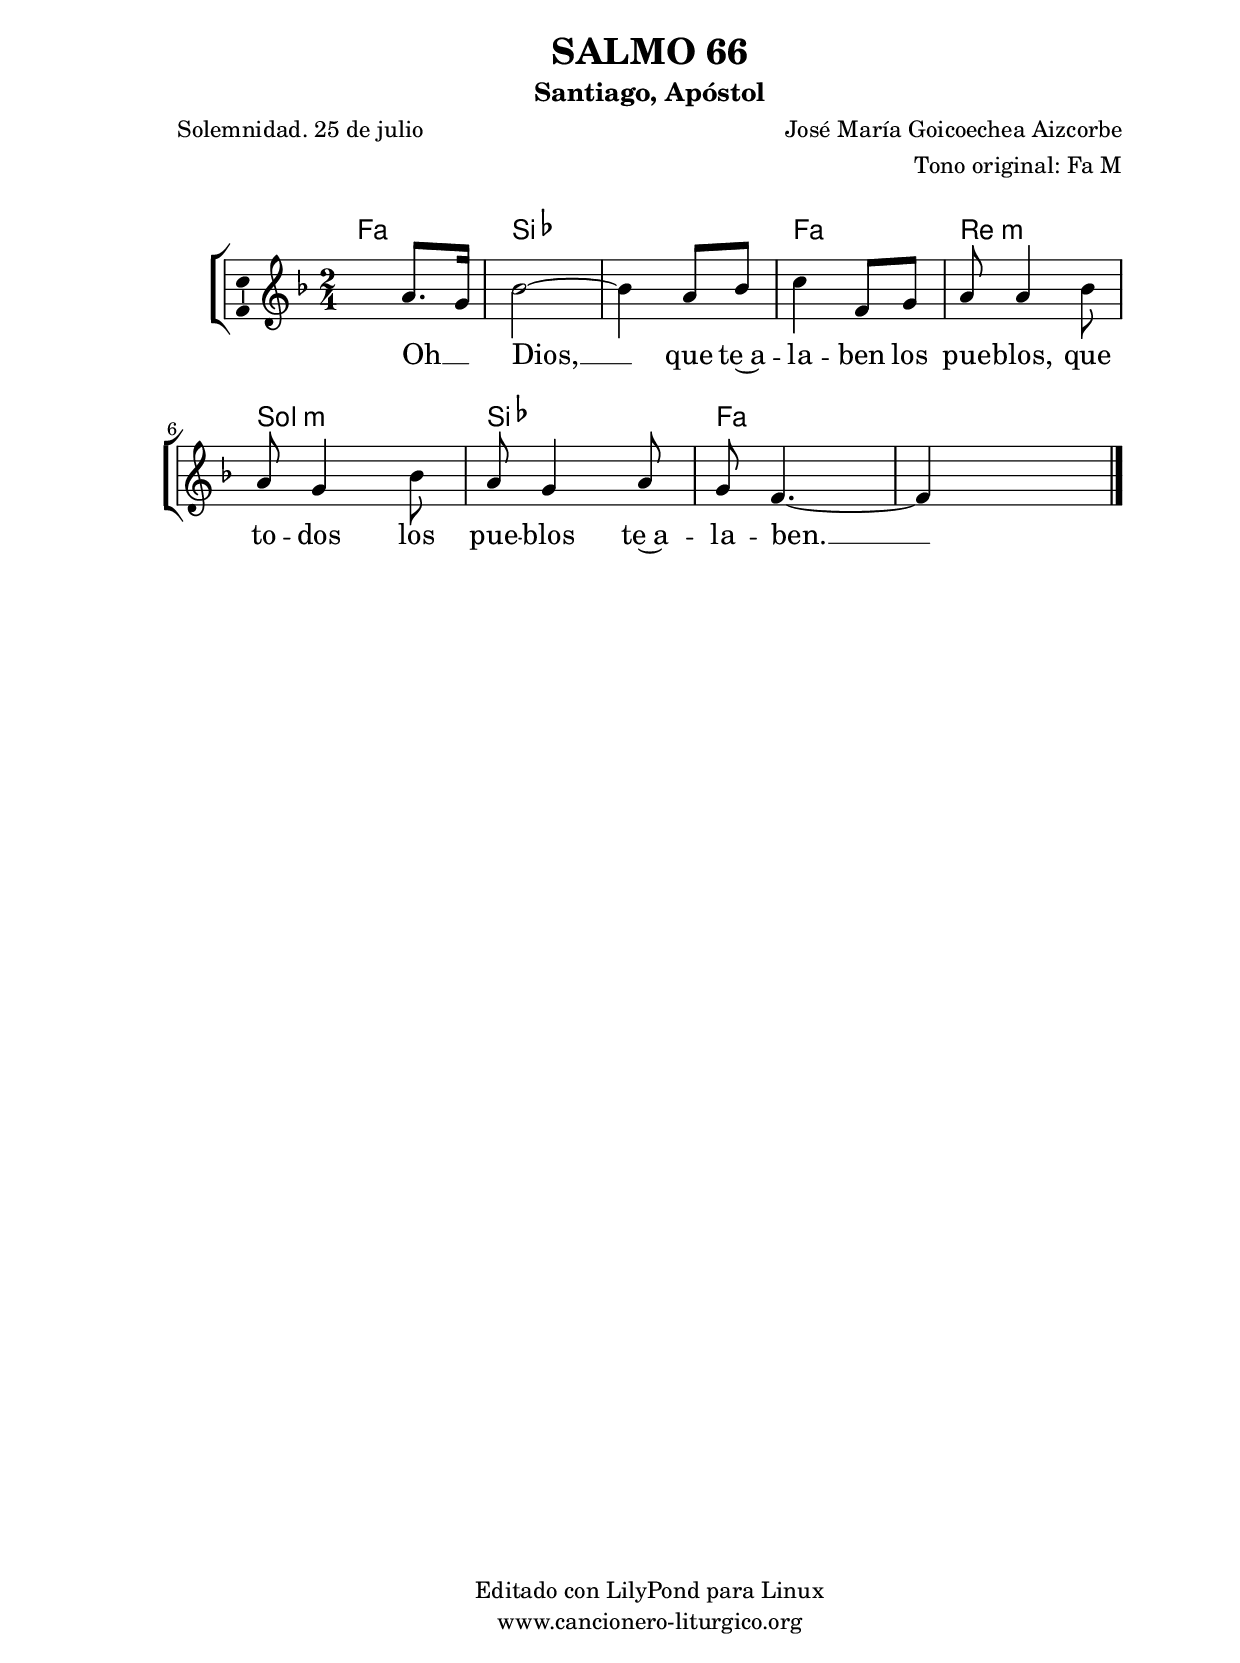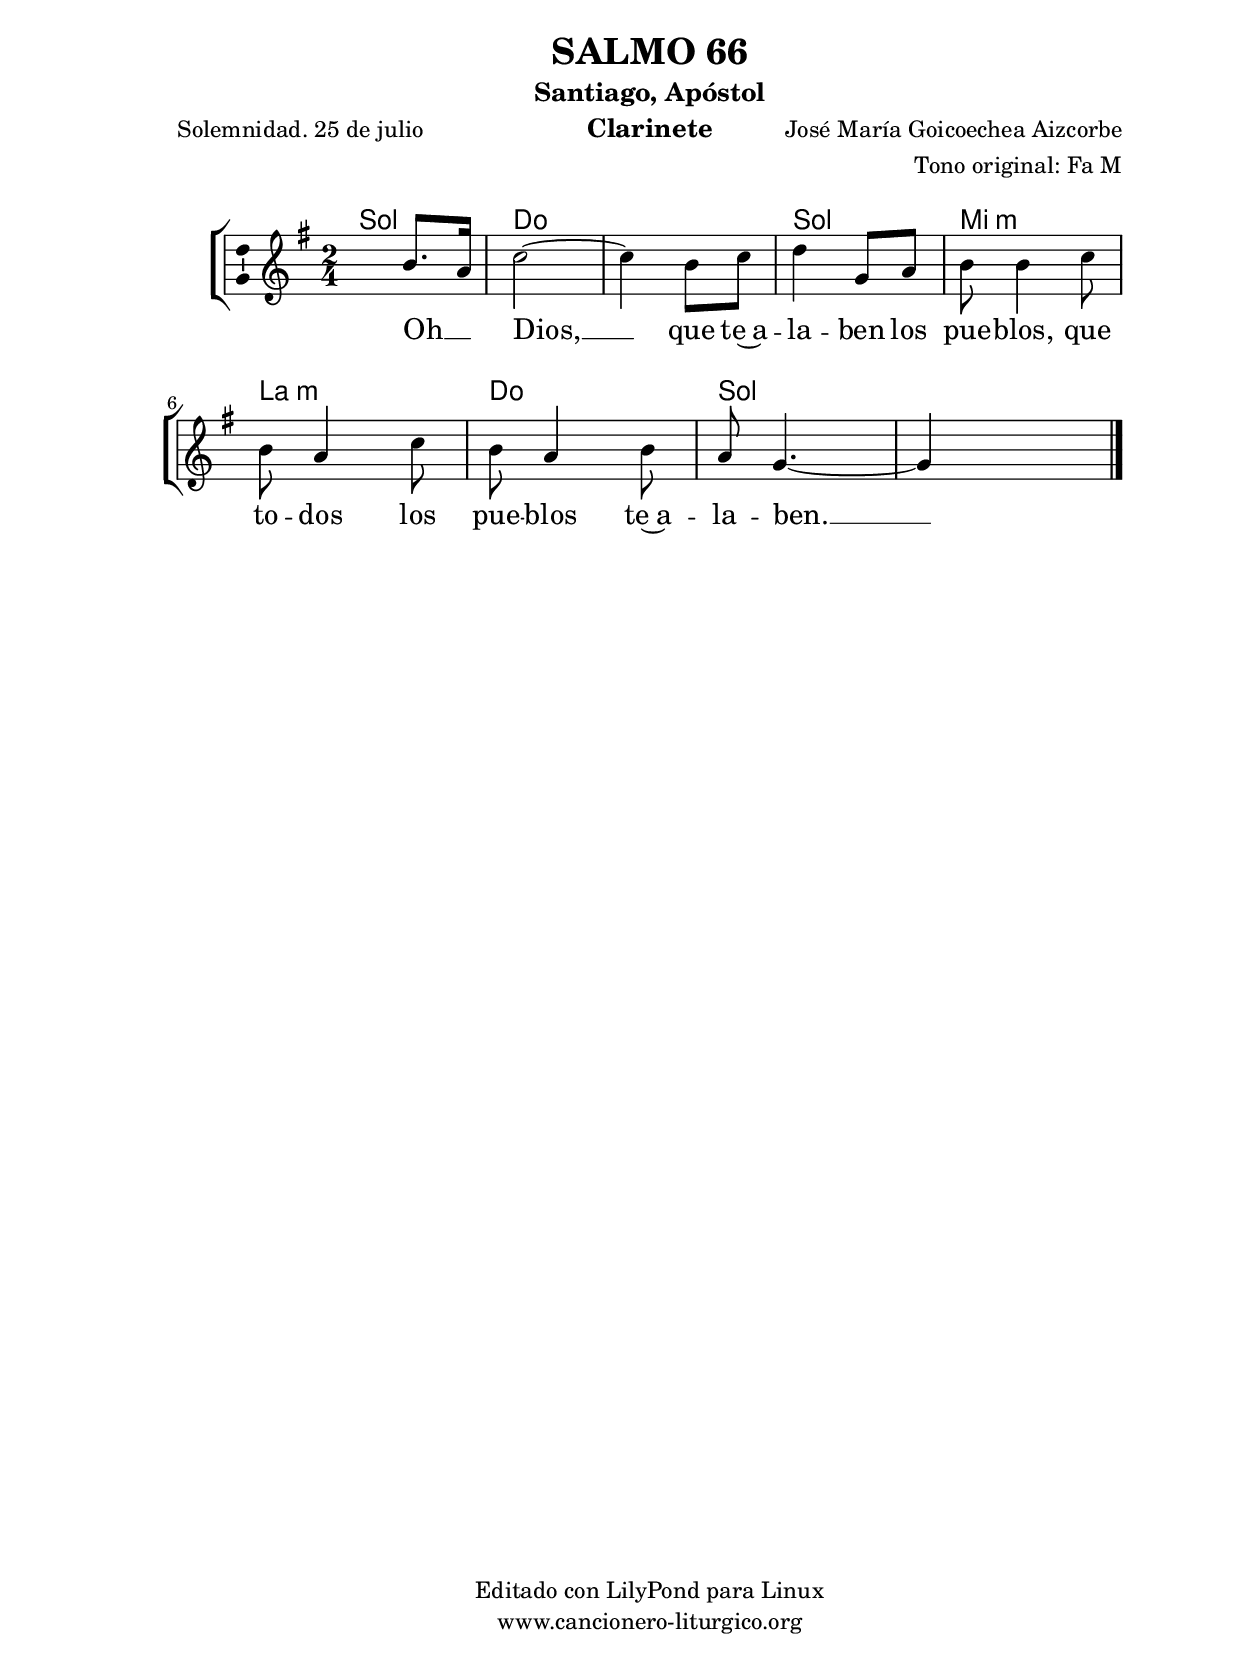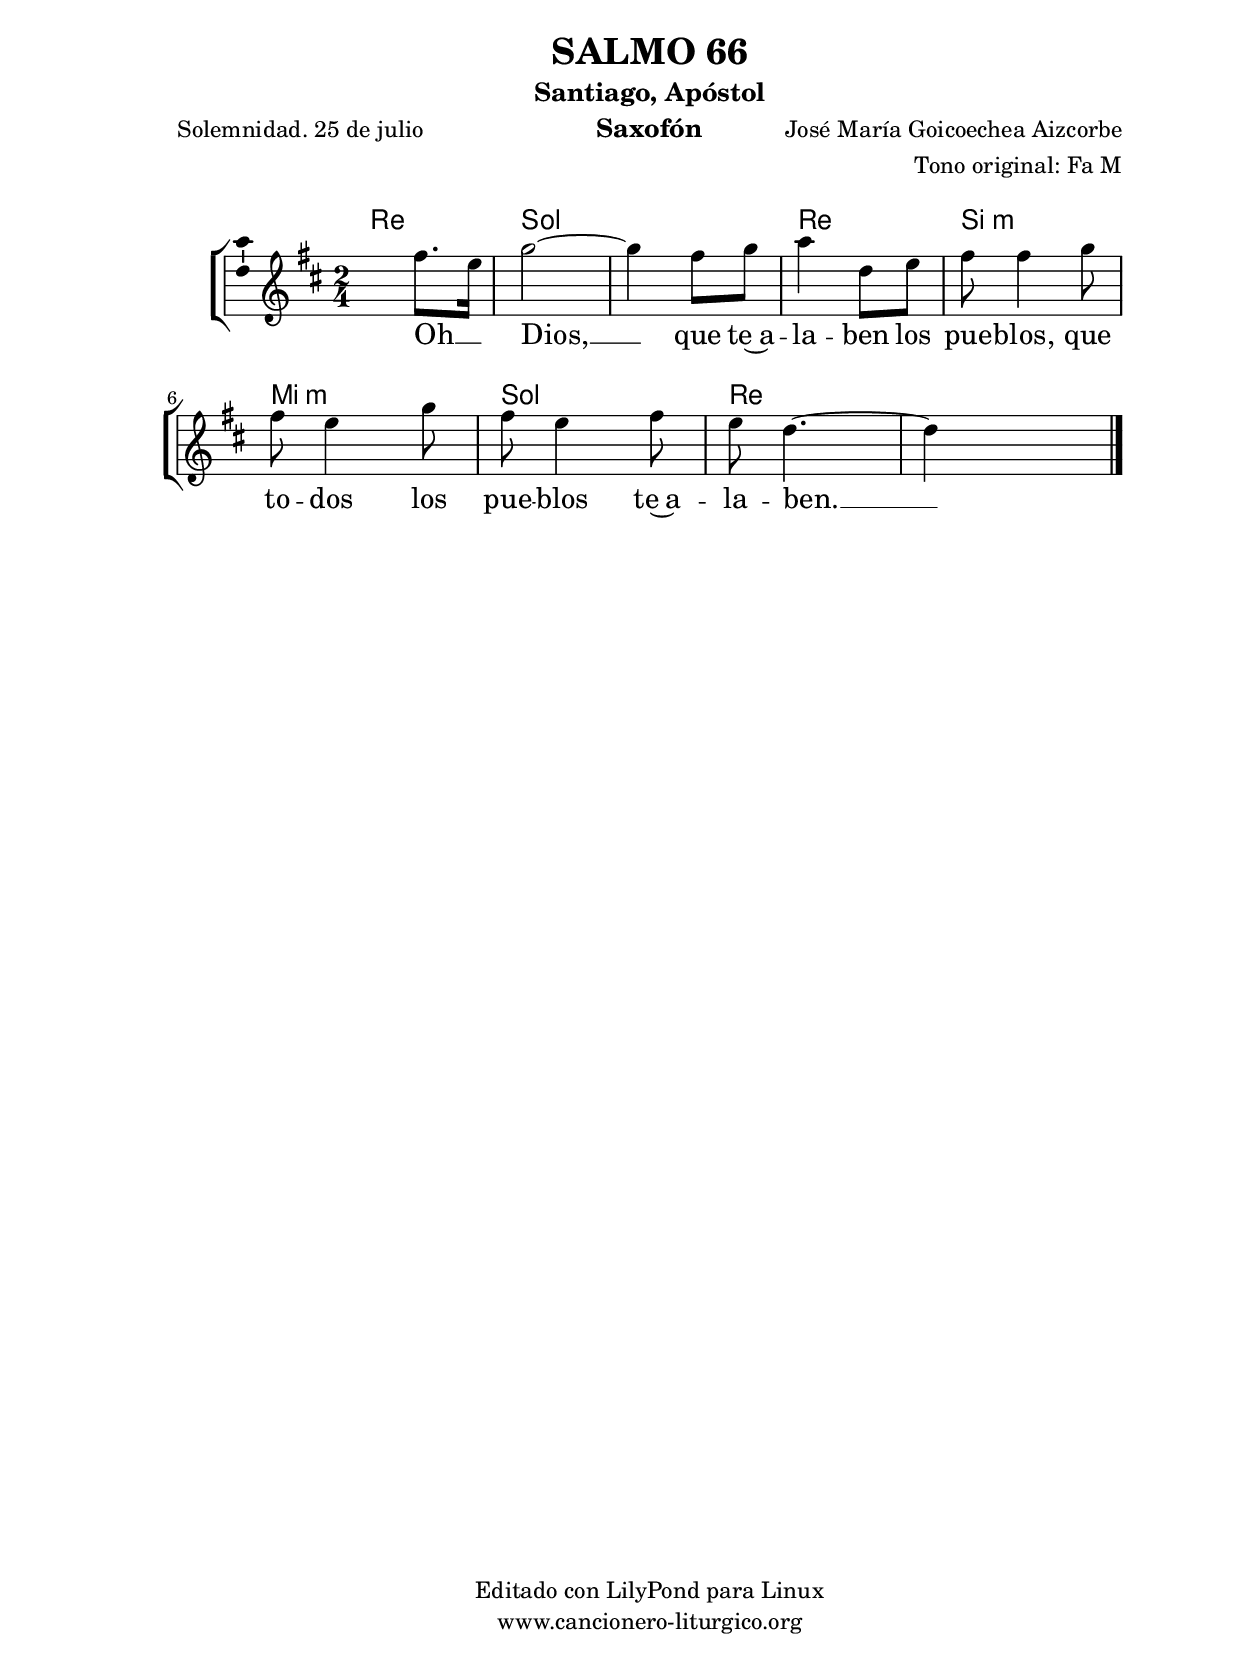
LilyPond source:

%
%para convertir .midi en .wav:
%timidity filename.midi -Ow -o finename.wav
%
%
%Para convertir de .wav a .mp3:
%lame -h -m j filename.wav
%
%
%para escuchar el midi:
%timidity nombrefichero.midi
%


%versión de lilypond para la que se ha escrito esta partitura:
\version "2.16.0"

	%Tamaño papel
	#(set-default-paper-size "a4")
	%Tamaño partitura
	#(set-global-staff-size 20)
	%No responde al pulsar sobre una nota
	#(ly:set-option 'point-and-click #f)

%parámetros del encabezamiento:
\header {
	title = "SALMO 66"
	subtitle = "Santiago, Apóstol"
	composer = "José María Goicoechea Aizcorbe"
	poet = "Solemnidad. 25 de julio"
	meter = ""
	arranger = "Tono original: Fa M"
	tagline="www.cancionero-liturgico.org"
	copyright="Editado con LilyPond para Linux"
	}

%parámetros asociados al papel:
\paper  {
	oddHeaderMarkup = \markup {\fill-line { \on-the-fly #not-first-page \fromproperty #'header:title \on-the-fly #not-first-page \fromproperty #'header:composer }}
	evenHeaderMarkup = \markup {\fill-line { \fromproperty #'header:composer \fromproperty #'header:title }}
	#(set-paper-size "a4")
	print-page-number = ##f
	first-page-number = 1
	print-first-page-number = ##f
%	head-separation = 3.0 \cm
	top-margin = 2.0 \cm
	bottom-margin = 0.5\cm
%%%	bottom-margin = -1.0\cm
	left-margin = 3.0 \cm
	line-width = 16.0 \cm 
	indent = 8\mm
	interscoreline = 2.\mm
	between-system-space = 15\mm
%	para que las partituras no llenen la hoja:
	ragged-bottom = ##t
%	idem para la última hoja:
	ragged-last-bottom = ##f
%	para que las partituras llenen el ancho del papel:
	ragged-last = ##f
	after-title-space = 2.5 \cm
%page-count=1
%system-count=8

	%Flexible Vertical Spacing
%	markup-markup-spacing =
%	#'((basic-distance . 15) (minimum-distance . 15) (padding . 3))
	markup-system-spacing =
	#'((basic-distance . 15) (minimum-distance . 15) (padding . 3))
	system-system-spacing =
	#'((basic-distance . 15) (minimum-distance . 15) (padding . 3))
	score-system-spacing =
	#'((basic-distance . 15) (minimum-distance . 15) (padding . 5))
%	top-system-spacing = % header
%	#'((basic-distance . 8) (minimum-distance . 0) (padding . 3))
%	top-markup-spacing =
%	#'((basic-distance . 20) (minimum-distance . 20) (padding . 3))
	last-bottom-spacing = % footer
	#'((basic-distance . 5) (minimum-distance . 5) (padding . 3))
%	score-markup-spacing =
%	#'((basic-distance . 16) (minimum-distance . 13) (padding . 3))

	}


%parámetros que afectan a toda la partitura:
global =  {
	%clave de sol (G):
	\clef G
	%armadura:
%	\transpose f a
	\key f \major
	\tempo 4=90
	\set Score.tempoHideNote = ##t
	}


acordes = {
	\italianChords
	\chordmode {
%	\transpose f a
{

f2 bes s f d:m g2:m bes f s


	}
	}
}

melodia = 
%	\transpose f a
{
	\relative c''{

\time 2/4
s4 a8. g16
bes2~
bes4 a8 bes
c4 f,8 g
a8 a4 bes8
a8 g4 bes8
a8 g4 a8
g8 f4.~
f4 s4

	\bar "|."
	}
	}


texto = \lyricmode {
Oh __ _ Dios, __ que te~a -- la -- ben los pue -- blos,
que to -- dos los pue -- blos te~a -- la -- ben. __
	}


acordesStaff = \context ChordNames = acordesStaff <<
	\set chordChanges = ##t
	\acordes
	>>


vozStaff = \context Voice = vozStaff
\with {\consists "Ambitus_engraver"}
<<
%	\set Staff.instrumentName = ""
%	\set Staff.shortInstrumentName = ""
%	\set Staff.midiInstrument = #"clarinet"
%	\set Staff.midiInstrument = #"cello"
%	\set Staff.midiInstrument = #"flute"
	\set Staff.midiInstrument = #"electric guitar (jazz)"
%	\set Staff.midiInstrument = #"english horn"
%	\set Staff.midiInstrument = #"violin"
%	\set Staff.midiInstrument = #"glockenspiel"
	\set Staff.midiMinimumVolume = #0.7
	\set Staff.midiMaximumVolume = #0.9
	\global
	\melodia
	>>


textoStaff = \context Lyrics = textoStaff <<
	\lyricsto vozStaff \texto
	>>

\book {
	\score {
		\context ChoirStaff {
			\override StaffGroup.SystemStartBracket #'collapse-height = #1
			\override Score.SystemStartBar #'collapse-height = #1
			<<
			\acordesStaff
			\vozStaff
			\textoStaff
			>>
			}
		\layout {
	    		\context {
				\Lyrics
				\override LyricText #'font-size = #2
				}
	   		 \context {
				\Score
				%fontSize = #3
				\override StaffSymbol #'staff-space = #(magstep +3)
				%\override Beam #'thickness = #0.55
				%\override SpacingSpanner #'spacing-increment = #1.0
				%\override Slur #'height-limit = #1.5
				}
			}
		}
	\score {
		\unfoldRepeats
		\context ChoirStaff {
			<<
			\acordesStaff
			\vozStaff
			>>
			}
		\midi {
	  		\context {
	  			\Score
				tempoWholesPerMinute = #(ly:make-moment 70 4)
				}
			}
		}
	}

%Partitura para clarinete
#(define output-suffix "C")
\book {
	\header{
		instrument = "Clarinete"
		}
	\score {
		\context ChoirStaff {
			\override StaffGroup.SystemStartBracket #'collapse-height = #1
			\override Score.SystemStartBar #'collapse-height = #1
\transpose c d
			<<
			\acordesStaff
			\vozStaff
			\textoStaff
			>>
			}
		\layout {
	    		\context {
				\Lyrics
				\override LyricText #'font-size = #2
				}
	   		 \context {
				\Score
				%fontSize = #3
				\override StaffSymbol #'staff-space = #(magstep +3)
				%\override Beam #'thickness = #0.55
				%\override SpacingSpanner #'spacing-increment = #1.0
				%\override Slur #'height-limit = #1.5
				}
			}
		}
	}

%Partitura para saxofón
#(define output-suffix "S")
\book {
	\header{
		instrument = "Saxofón"
		}
	\score {
		\context ChoirStaff {
			\override StaffGroup.SystemStartBracket #'collapse-height = #1
			\override Score.SystemStartBar #'collapse-height = #1
\transpose c a
			<<
			\acordesStaff
			\vozStaff
			\textoStaff
			>>
			}
		\layout {
	    		\context {
				\Lyrics
				\override LyricText #'font-size = #2
				}
	   		 \context {
				\Score
				%fontSize = #3
				\override StaffSymbol #'staff-space = #(magstep +3)
				%\override Beam #'thickness = #0.55
				%\override SpacingSpanner #'spacing-increment = #1.0
				%\override Slur #'height-limit = #1.5
				}
			}
		}
	}

